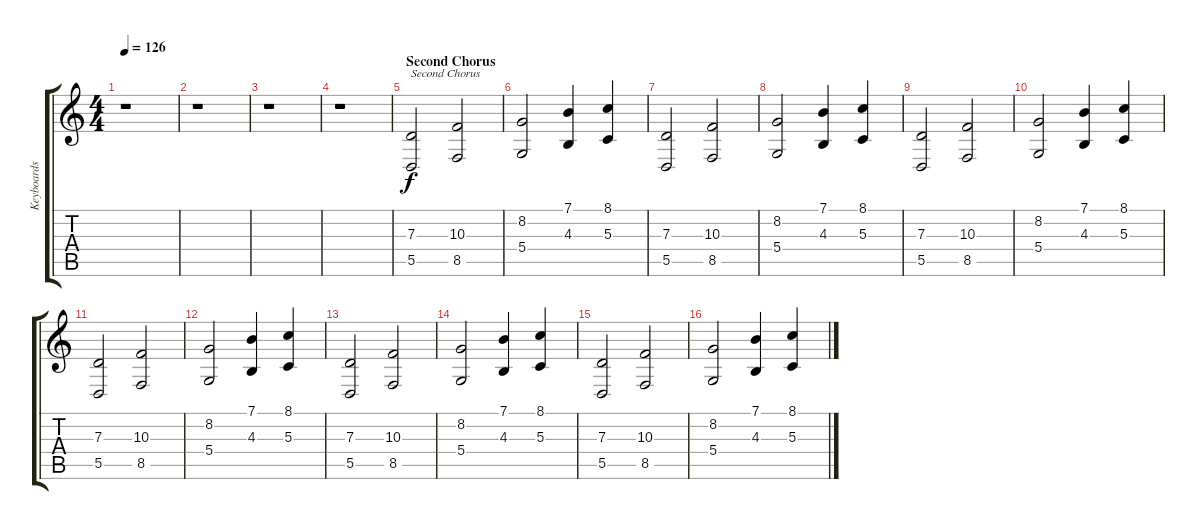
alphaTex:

\track ("Keyboards" "Keyboards") {instrument synthstrings1}
\staff {score tabs}
\tuning (E4 B3 G3 D3 A2 E2) {hide}
\ts (4 4)
\tempo 126
\clef g2
\ks c
r.1{dy f} |
r.1 |
r.1 |
r.1 |
\section ("" "Second Chorus")
(7.3 5.5).2{txt "Second Chorus"} (10.3 8.5).2 |
(8.2 5.4).2 (7.1 4.3).4 (8.1 5.3).4 |
(7.3 5.5).2 (10.3 8.5).2 |
(8.2 5.4).2 (7.1 4.3).4 (8.1 5.3).4 |
(7.3 5.5).2 (10.3 8.5).2 |
(8.2 5.4).2 (7.1 4.3).4 (8.1 5.3).4 |
(7.3 5.5).2 (10.3 8.5).2 |
(8.2 5.4).2 (7.1 4.3).4 (8.1 5.3).4 |
(7.3 5.5).2 (10.3 8.5).2 |
(8.2 5.4).2 (7.1 4.3).4 (8.1 5.3).4 |
(7.3 5.5).2 (10.3 8.5).2 |
(8.2 5.4).2 (7.1 4.3).4 (8.1 5.3).4
